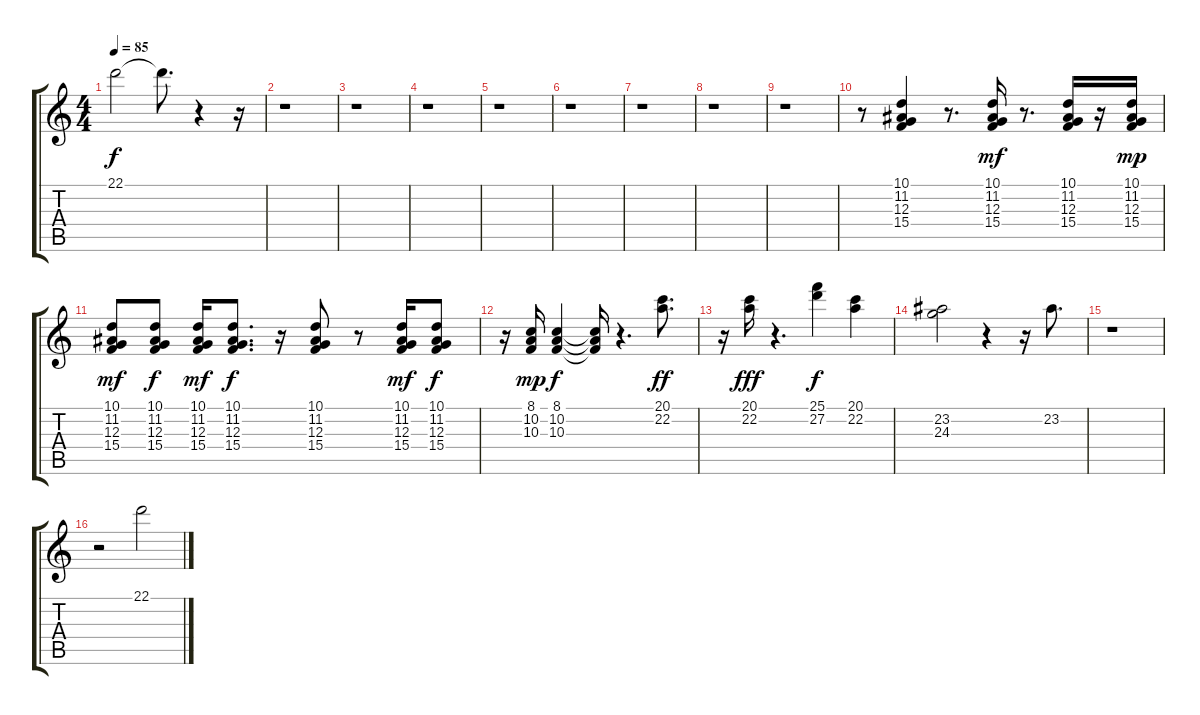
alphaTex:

\track "" {instrument brightacousticpiano}
\staff {score tabs}
\tuning (E4 B3 G3 D3 A2 E2) {hide}
\ts (4 4)
\tempo 85
\clef g2
\ks c
22.1{t}.2{dy f} 22.1{t}.8{d} r.4 r.16 |
r.1 |
r.1 |
r.1 |
r.1 |
r.1 |
r.1 |
r.1 |
r.1 |
r.8 (10.1 11.2 12.3 15.4).4{balance 9} r.8{d} (10.1 11.2 12.3 15.4).16{dy mf} r.8{d} (10.1 11.2 12.3 15.4).16 r.16 (10.1 11.2 12.3 15.4).16{dy mp} |
(10.1 11.2 12.3 15.4).8{dy mf} (10.1 11.2 12.3 15.4).8{dy f} (10.1 11.2 12.3 15.4).16{dy mf} (10.1 11.2 12.3 15.4).8{d dy f} r.16 (10.1 11.2 12.3 15.4).8{balance 9} r.8 (10.1 11.2 12.3 15.4).16{dy mf} (10.1 11.2 12.3 15.4).8{dy f} |
r.16 (8.1 10.2 10.3).16{dy mp} (8.1 10.2 10.3).4{dy f} (8.1{t} 10.2{t} 10.3{t}).16 r.4{d} (20.1 22.2).8{d dy ff balance 13} |
r.16 (20.1 22.2).16{dy fff balance 13} r.4{d} (25.1 27.2).4{dy f balance 8} (20.1 22.2).4{balance 12} |
(23.2 24.3).2{balance 12} r.4 r.16 23.2.8{d balance 12} |
r.1 |
r.2 22.1.2{balance 12}
